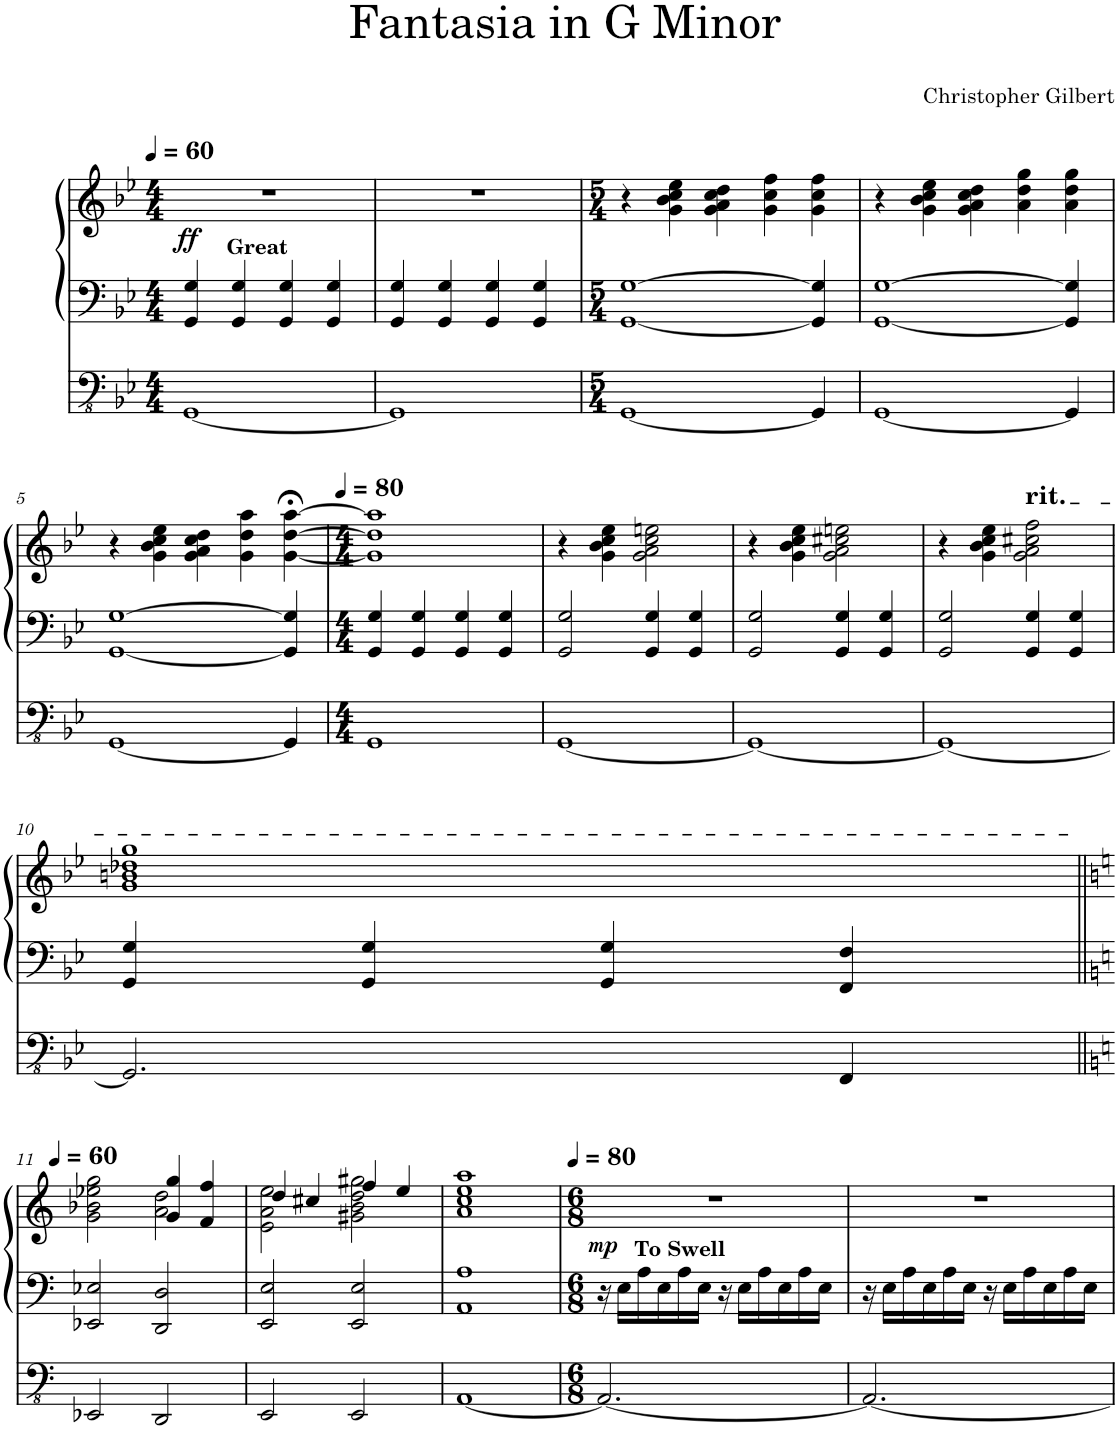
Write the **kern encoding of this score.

**kern	**kern	**kern	**dynam
*part1	*part1	*part1	*part1
*staff3	*staff2	*staff1	*staff1/2/3
*I"Pipe Organ	*	*	*
*I'Org.	*	*	*
*clefFv4	*clefF4	*clefG2	*
*k[b-e-]	*k[b-e-]	*k[b-e-]	*
*M4/4	*M4/4	*M4/4	*
*MM60	*MM60	*MM60	*
=1	=1	=1	=1
!	!LO:TX:a:B:t=Great	!	!
!	!	!	!LO:DY:b
[1GGG	4GG/ 4G/	1r	ff
.	4GG/ 4G/	.	.
.	4GG/ 4G/	.	.
.	4GG/ 4G/	.	.
=2	=2	=2	=2
1GGG]	4GG/ 4G/	1r	.
.	4GG/ 4G/	.	.
.	4GG/ 4G/	.	.
.	4GG/ 4G/	.	.
=3	=3	=3	=3
*M5/4	*M5/4	*M5/4	*
[1GGG	[1GG [1G	4r	.
.	.	4g\ 4b-\ 4cc\ 4ee-\	.
.	.	4g\ 4a\ 4cc\ 4dd\	.
.	.	4g\ 4cc\ 4ff\	.
4GGG/]	4GG/] 4G/]	4g\ 4cc\ 4ff\	.
=4	=4	=4	=4
[1GGG	[1GG [1G	4r	.
.	.	4g\ 4b-\ 4cc\ 4ee-\	.
.	.	4g\ 4a\ 4cc\ 4dd\	.
.	.	4a\ 4dd\ 4gg\	.
4GGG/]	4GG/] 4G/]	4a\ 4dd\ 4gg\	.
!!LO:LB:g=z
=5	=5	=5	=5
[1GGG	[1GG [1G	4r	.
.	.	4g\ 4b-\ 4cc\ 4ee-\	.
.	.	4g\ 4a\ 4cc\ 4dd\	.
.	.	4g\ 4dd\ 4aa\	.
4GGG/]	4GG/] 4G/]	[4g\;< [4dd\;< [4aa\;<	.
=6	=6	=6	=6
*M4/4	*M4/4	*M4/4	*
*	*	*MM80	*
1GGG	4GG/ 4G/	1g] 1dd] 1aa]	.
.	4GG/ 4G/	.	.
.	4GG/ 4G/	.	.
.	4GG/ 4G/	.	.
=7	=7	=7	=7
[1GGG	2GG/ 2G/	4r	.
.	.	4g\ 4b-\ 4cc\ 4ee-\	.
.	4GG/ 4G/	2g\ 2a\ 2cc\ 2een\	.
.	4GG/ 4G/	.	.
=8	=8	=8	=8
1GGG_	2GG/ 2G/	4r	.
.	.	4g\ 4b-\ 4cc\ 4ee-\	.
.	4GG/ 4G/	2g\ 2a\ 2cc#X\ 2een\	.
.	4GG/ 4G/	.	.
=9	=9	=9	=9
1GGG_	2GG/ 2G/	4r	.
.	.	4g\ 4b-\ 4cc\ 4ee-\	.
!	!	!LO:TX:a:t=rit.	!
.	4GG/ 4G/	2g\ 2a\ 2cc#X\ 2ff\	.
.	4GG/ 4G/	.	.
!!LO:LB:g=z
=10	=10	=10	=10
2.GGG/]	4GG/ 4G/	1g 1bn 1dd-X 1gg	.
.	4GG/ 4G/	.	.
.	4GG/ 4G/	.	.
4FFF/	4FF/ 4F/	.	.
!!LO:LB:g=z
=11||	=11||	=11||	=11||
*k[]	*k[]	*k[]	*
*	*	*MM60	*
*	*	*^	*
2EEE-X/	2EE-X/ 2E-X/	2g\ 2b-X\ 2ee-X\ 2gg\	2ryy	.
2DDD/	2DD/ 2D/	4g/ 4gg/	2a\ 2dd\	.
.	.	4f/ 4ff/	.	.
=12	=12	=12	=12	=12
2EEE/	2EE/ 2E/	4dd/	2e\ 2a\ 2ee\	.
.	.	4cc#X/	.	.
2EEE/	2EE/ 2E/	4ff/	2g#X\ 2b\ 2dd\ 2gg#X\	.
.	.	4ee/	.	.
*	*	*v	*v	*
=13	=13	=13	=13
*k[]	*k[]	*k[]	*
[1AAA	1AA 1A	1a 1cc 1ee 1aa	.
=14	=14	=14	=14
*M6/8	*M6/8	*M6/8	*
*	*	*MM80	*
!	!LO:TX:a:B:t=To Swell	!	!
!	!	!	!LO:DY:b
2.AAA/_	16r	2.r	mp
.	16E\LL	.	.
.	16A\	.	.
.	16E\	.	.
.	16A\	.	.
.	16E\JJ	.	.
.	16r	.	.
.	16E\LL	.	.
.	16A\	.	.
.	16E\	.	.
.	16A\	.	.
.	16E\JJ	.	.
=15	=15	=15	=15
2.AAA/_	16r	2.r	.
.	16E\LL	.	.
.	16A\	.	.
.	16E\	.	.
.	16A\	.	.
.	16E\JJ	.	.
.	16r	.	.
.	16E\LL	.	.
.	16A\	.	.
.	16E\	.	.
.	16A\	.	.
.	16E\JJ	.	.
=	=	=	=
*-	*-	*-	*-
